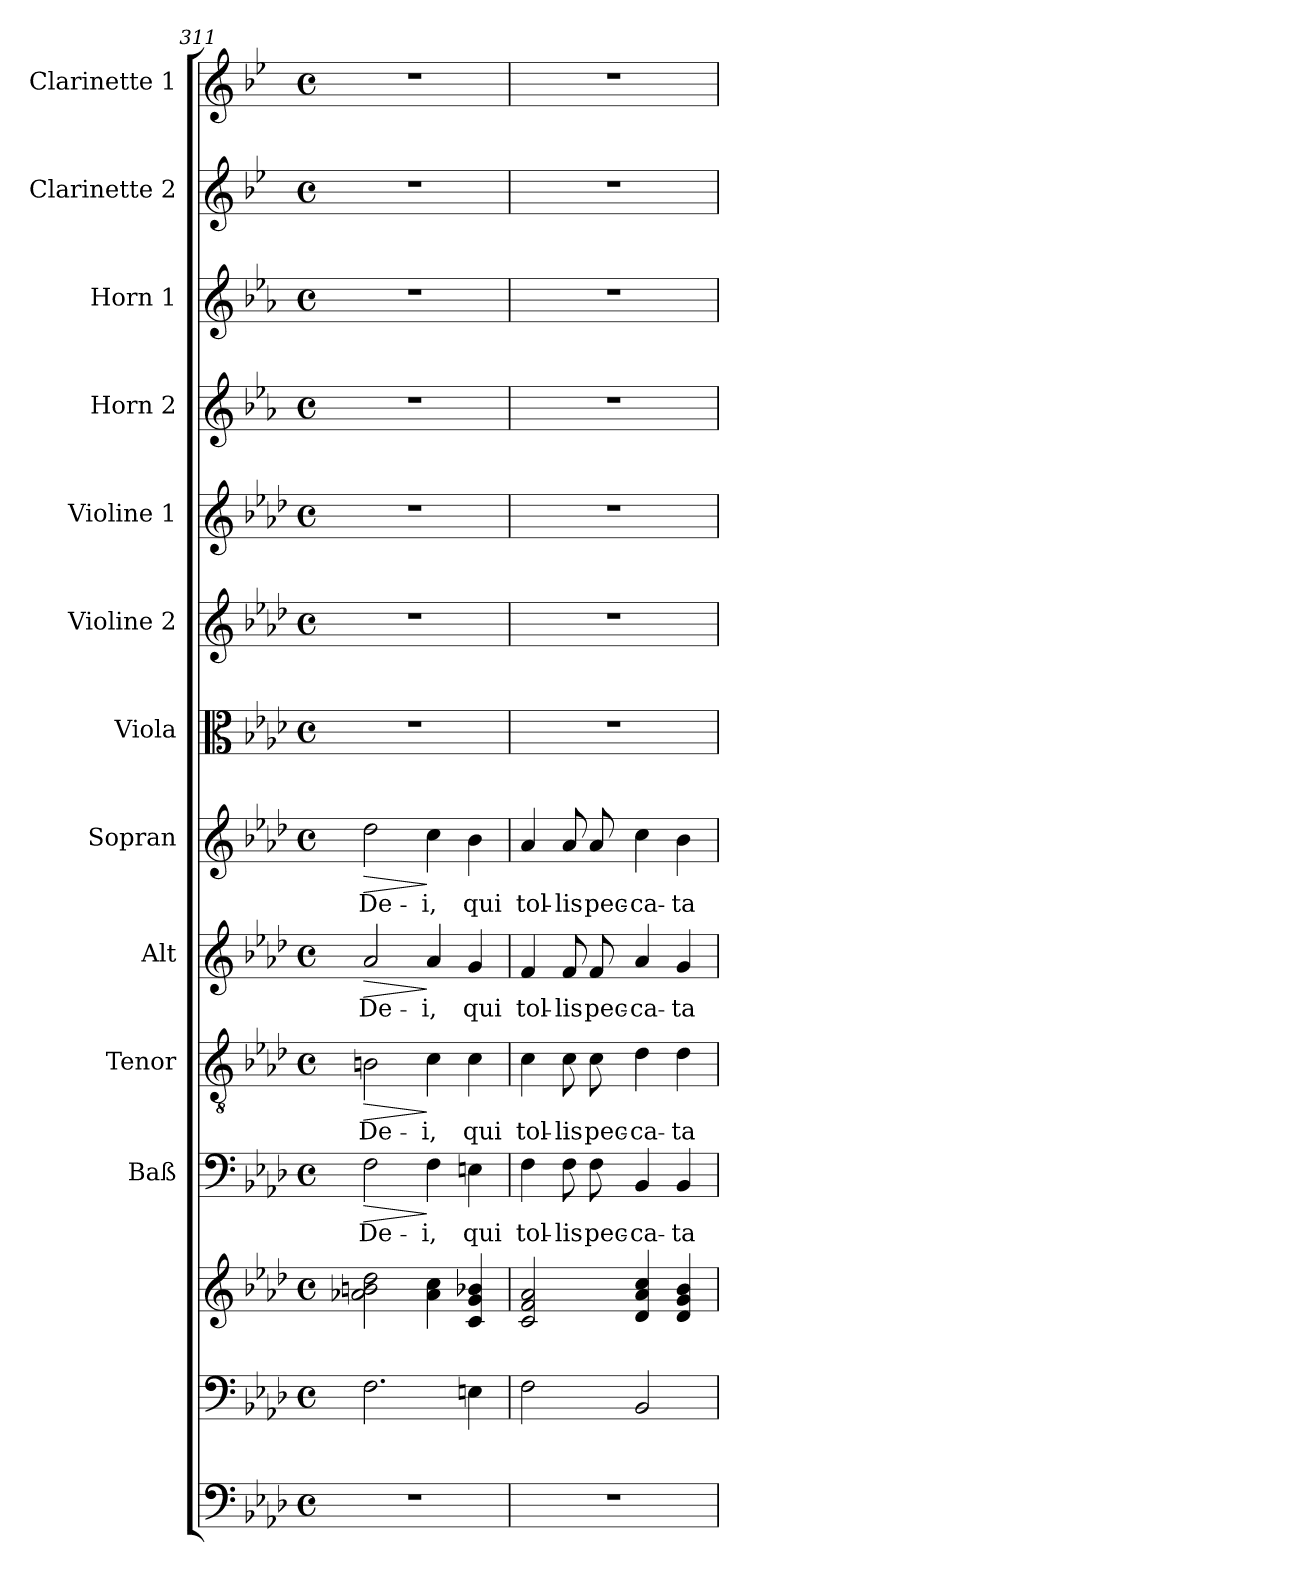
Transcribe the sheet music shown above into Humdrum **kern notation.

**kern	**kern	**kern	**kern	**text	**dynam	**kern	**text	**dynam	**kern	**text	**dynam	**kern	**text	**dynam	**kern	**kern	**kern	**kern	**kern	**kern	**kern
*part13	*part12	*part12	*part11	*part11	*part11	*part10	*part10	*part10	*part9	*part9	*part9	*part8	*part8	*part8	*part7	*part6	*part5	*part4	*part3	*part2	*part1
*staff14	*staff13	*staff12	*staff11	*staff11	*staff11	*staff10	*staff10	*staff10	*staff9	*staff9	*staff9	*staff8	*staff8	*staff8	*staff7	*staff6	*staff5	*staff4	*staff3	*staff2	*staff1
*	*	*	*I"Baß	*	*	*I"Tenor	*	*	*I"Alt	*	*	*I"Sopran	*	*	*I"Viola	*I"Violine 2	*I"Violine 1	*I"Horn 2	*I"Horn 1	*I"Clarinette 2	*I"Clarinette 1
*	*	*	*I'Baß	*	*	*I'Ten	*	*	*I'Alt	*	*	*I'Sop	*	*	*I'Vla.	*I'Vln. 2	*I'Vln. 1	*I'Hrn. 2	*I'Hrn. 1	*	*
*clefF4	*clefF4	*clefG2	*clefF4	*	*	*clefGv2	*	*	*clefG2	*	*	*clefG2	*	*	*clefC3	*clefG2	*clefG2	*clefG2	*clefG2	*clefG2	*clefG2
*ITrd7c12	*	*	*	*	*	*	*	*	*	*	*	*	*	*	*	*	*	*ITrd4c7	*ITrd4c7	*ITrd1c2	*ITrd1c2
*k[b-e-a-d-]	*k[b-e-a-d-]	*k[b-e-a-d-]	*k[b-e-a-d-]	*	*	*k[b-e-a-d-]	*	*	*k[b-e-a-d-]	*	*	*k[b-e-a-d-]	*	*	*k[b-e-a-d-]	*k[b-e-a-d-]	*k[b-e-a-d-]	*k[b-e-a-d-]	*k[b-e-a-d-]	*k[b-e-a-d-]	*k[b-e-a-d-]
*A-:	*A-:	*A-:	*A-:	*	*	*A-:	*	*	*A-:	*	*	*A-:	*	*	*A-:	*A-:	*A-:	*A-:	*A-:	*A-:	*A-:
*M4/4	*M4/4	*M4/4	*M4/4	*	*	*M4/4	*	*	*M4/4	*	*	*M4/4	*	*	*M4/4	*M4/4	*M4/4	*M4/4	*M4/4	*M4/4	*M4/4
*met(c)	*met(c)	*met(c)	*met(c)	*	*	*met(c)	*	*	*met(c)	*	*	*met(c)	*	*	*met(c)	*met(c)	*met(c)	*met(c)	*met(c)	*met(c)	*met(c)
=311	=311	=311	=311	=311	=311	=311	=311	=311	=311	=311	=311	=311	=311	=311	=311	=311	=311	=311	=311	=311	=311
!	!	!	!	!LO:LY:b	!LO:HP:b	!	!LO:LY:b	!LO:HP:b	!	!LO:LY:b	!LO:HP:b	!	!LO:LY:b	!LO:HP:b	!	!	!	!	!	!	!
1r	2.F\	2a-X\ 2bn\ 2dd-\	2F\	De-	>	2Bn\	De-	>	2a-/	De-	>	2dd-\	De-	>	1r	1r	1r	1r	1r	1r	1r
!	!	!	!	!LO:LY:b	!	!	!LO:LY:b	!	!	!LO:LY:b	!	!	!LO:LY:b	!	!	!	!	!	!	!	!
.	.	4a-\ 4cc\	4F\	-i,	]	4c\	-i,	]	4a-/	-i,	]	4cc\	-i,	]	.	.	.	.	.	.	.
!	!	!	!	!LO:LY:b	!	!	!LO:LY:b	!	!	!LO:LY:b	!	!	!LO:LY:b	!	!	!	!	!	!	!	!
.	4En\	4c/ 4g/ 4b-X/	4En\	qui	.	4c\	qui	.	4g/	qui	.	4b-\	qui	.	.	.	.	.	.	.	.
=312	=312	=312	=312	=312	=312	=312	=312	=312	=312	=312	=312	=312	=312	=312	=312	=312	=312	=312	=312	=312	=312
!	!	!	!	!LO:LY:b	!	!	!LO:LY:b	!	!	!LO:LY:b	!	!	!LO:LY:b	!	!	!	!	!	!	!	!
1r	2F\	2c/ 2f/ 2a-/	4F\	tol-	.	4c\	tol-	.	4f/	tol-	.	4a-/	tol-	.	1r	1r	1r	1r	1r	1r	1r
!	!	!	!	!LO:LY:b	!	!	!LO:LY:b	!	!	!LO:LY:b	!	!	!LO:LY:b	!	!	!	!	!	!	!	!
.	.	.	8F\	-lis	.	8c\	-lis	.	8f/	-lis	.	8a-/	-lis	.	.	.	.	.	.	.	.
!	!	!	!	!LO:LY:b	!	!	!LO:LY:b	!	!	!LO:LY:b	!	!	!LO:LY:b	!	!	!	!	!	!	!	!
.	.	.	8F\	pec-	.	8c\	pec-	.	8f/	pec-	.	8a-/	pec-	.	.	.	.	.	.	.	.
!	!	!	!	!LO:LY:b	!	!	!LO:LY:b	!	!	!LO:LY:b	!	!	!LO:LY:b	!	!	!	!	!	!	!	!
.	2BB-/	4d-/ 4a-/ 4cc/	4BB-/	-ca-	.	4d-\	-ca-	.	4a-/	-ca-	.	4cc\	-ca-	.	.	.	.	.	.	.	.
!	!	!	!	!LO:LY:b	!	!	!LO:LY:b	!	!	!LO:LY:b	!	!	!LO:LY:b	!	!	!	!	!	!	!	!
.	.	4d-/ 4g/ 4b-/	4BB-/	-ta	.	4d-\	-ta	.	4g/	-ta	.	4b-\	-ta	.	.	.	.	.	.	.	.
=	=	=	=	=	=	=	=	=	=	=	=	=	=	=	=	=	=	=	=	=	=
*-	*-	*-	*-	*-	*-	*-	*-	*-	*-	*-	*-	*-	*-	*-	*-	*-	*-	*-	*-	*-	*-
